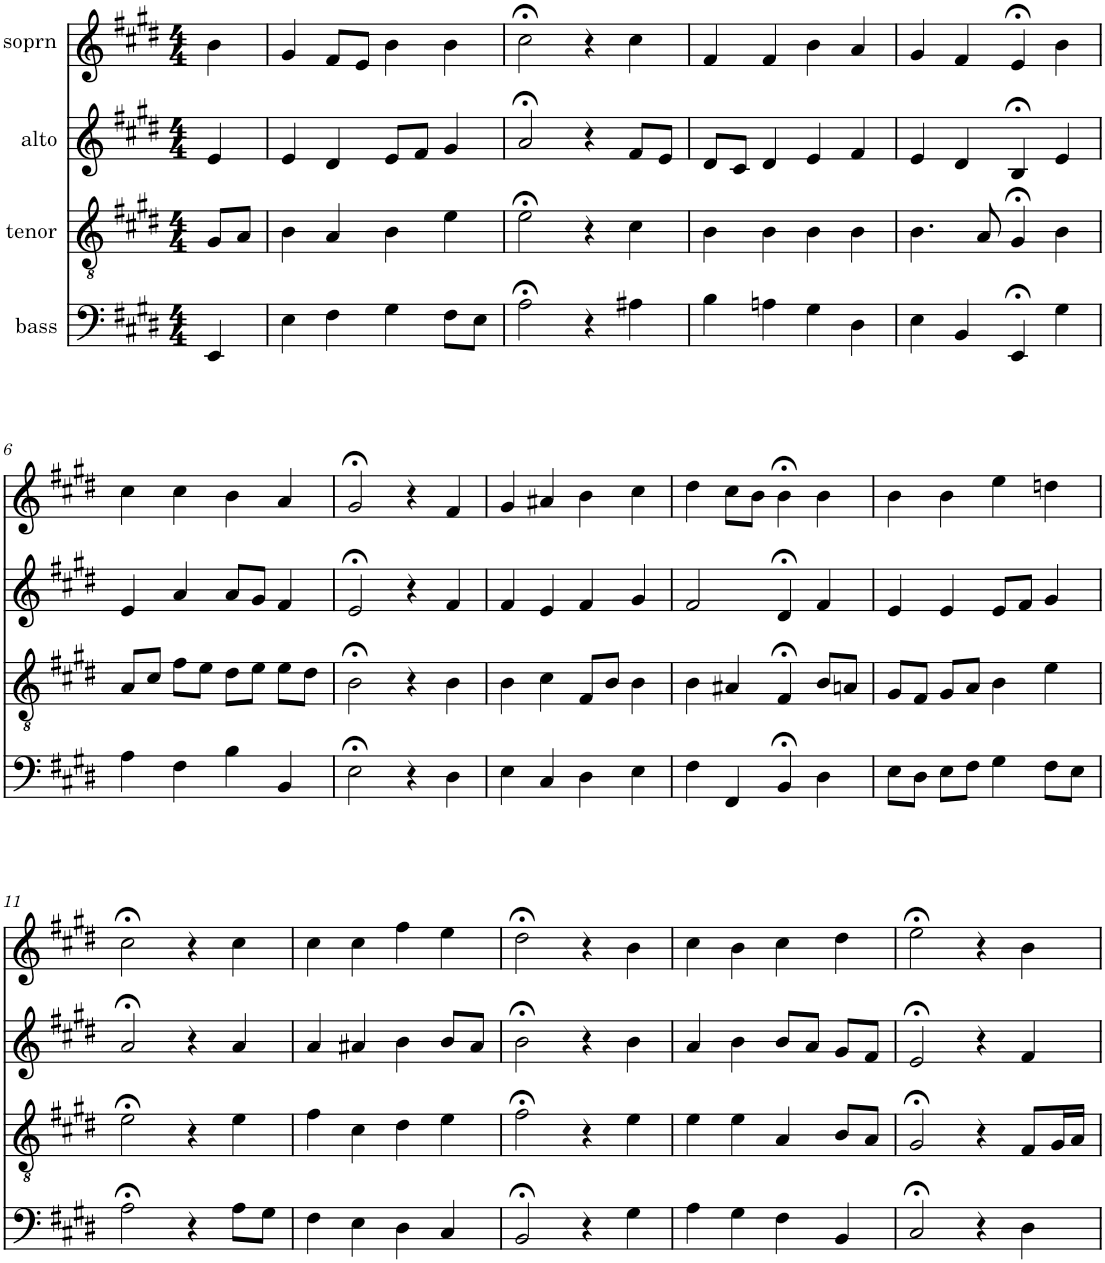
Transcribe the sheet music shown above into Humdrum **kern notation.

**kern	**kern	**kern	**kern
*part4	*part3	*part2	*part1
*staff4	*staff3	*staff2	*staff1
*I"bass	*I"tenor	*I"alto	*I"soprn
*clefF4	*clefGv2	*clefG2	*clefG2
*k[f#c#g#d#]	*k[f#c#g#d#]	*k[f#c#g#d#]	*k[f#c#g#d#]
*E:	*E:	*E:	*E:
*M4/4	*M4/4	*M4/4	*M4/4
=1	=1	=1	=1
4EE/	8G#/L	4e/	4b\
.	8A/J	.	.
=2	=2	=2	=2
4E\	4B\	4e/	4g#/
4F#\	4A/	4d#/	8f#/L
.	.	.	8e/J
4G#\	4B\	8e/L	4b\
.	.	8f#/J	.
8F#\L	4e\	4g#/	4b\
8E\J	.	.	.
=3	=3	=3	=3
2A;<\	2e;<\	2a;</	2cc#;<\
4r	4r	4r	4r
4A#X\	4c#\	8f#/L	4cc#\
.	.	8e/J	.
=4	=4	=4	=4
4B\	4B\	8d#/L	4f#/
.	.	8c#/J	.
4An\	4B\	4d#/	4f#/
4G#\	4B\	4e/	4b\
4D#\	4B\	4f#/	4a/
=5	=5	=5	=5
4E\	4.B\	4e/	4g#/
4BB/	.	4d#/	4f#/
.	8A/	.	.
4EE;</	4G#;</	4B;</	4e;</
4G#\	4B\	4e/	4b\
!!LO:LB:g=z
=6	=6	=6	=6
4A\	8A/L	4e/	4cc#\
.	8c#/J	.	.
4F#\	8f#\L	4a/	4cc#\
.	8e\J	.	.
4B\	8d#\L	8a/L	4b\
.	8e\J	8g#/J	.
4BB/	8e\L	4f#/	4a/
.	8d#\J	.	.
=7	=7	=7	=7
2E;<\	2B;<\	2e;</	2g#;</
4r	4r	4r	4r
4D#\	4B\	4f#/	4f#/
=8	=8	=8	=8
4E\	4B\	4f#/	4g#/
4C#/	4c#\	4e/	4a#X/
4D#\	8F#/L	4f#/	4b\
.	8B/J	.	.
4E\	4B\	4g#/	4cc#\
=9	=9	=9	=9
4F#\	4B\	2f#/	4dd#\
4FF#/	4A#X/	.	8cc#\L
.	.	.	8b\J
4BB;</	4F#;</	4d#;</	4b;<\
4D#\	8B/L	4f#/	4b\
.	8An/J	.	.
=10	=10	=10	=10
8E\L	8G#/L	4e/	4b\
8D#\J	8F#/J	.	.
8E\L	8G#/L	4e/	4b\
8F#\J	8A/J	.	.
4G#\	4B\	8e/L	4ee\
.	.	8f#/J	.
8F#\L	4e\	4g#/	4ddn\
8E\J	.	.	.
!!LO:LB:g=z
=11	=11	=11	=11
2A;<\	2e;<\	2a;</	2cc#;<\
4r	4r	4r	4r
8A\L	4e\	4a/	4cc#\
8G#\J	.	.	.
=12	=12	=12	=12
4F#\	4f#\	4a/	4cc#\
4E\	4c#\	4a#X/	4cc#\
4D#\	4d#\	4b\	4ff#\
4C#/	4e\	8b/L	4ee\
.	.	8a#/J	.
=13	=13	=13	=13
2BB;</	2f#;<\	2b;<\	2dd#;<\
4r	4r	4r	4r
4G#\	4e\	4b\	4b\
=14	=14	=14	=14
4A\	4e\	4a/	4cc#\
4G#\	4e\	4b\	4b\
4F#\	4A/	8b/L	4cc#\
.	.	8a/J	.
4BB/	8B/L	8g#/L	4dd#\
.	8A/J	8f#/J	.
=15	=15	=15	=15
2C#;</	2G#;</	2e;</	2ee;<\
4r	4r	4r	4r
4D#\	8F#/L	4f#/	4b\
.	16G#/L	.	.
.	16A/JJ	.	.
=	=	=	=
*-	*-	*-	*-
